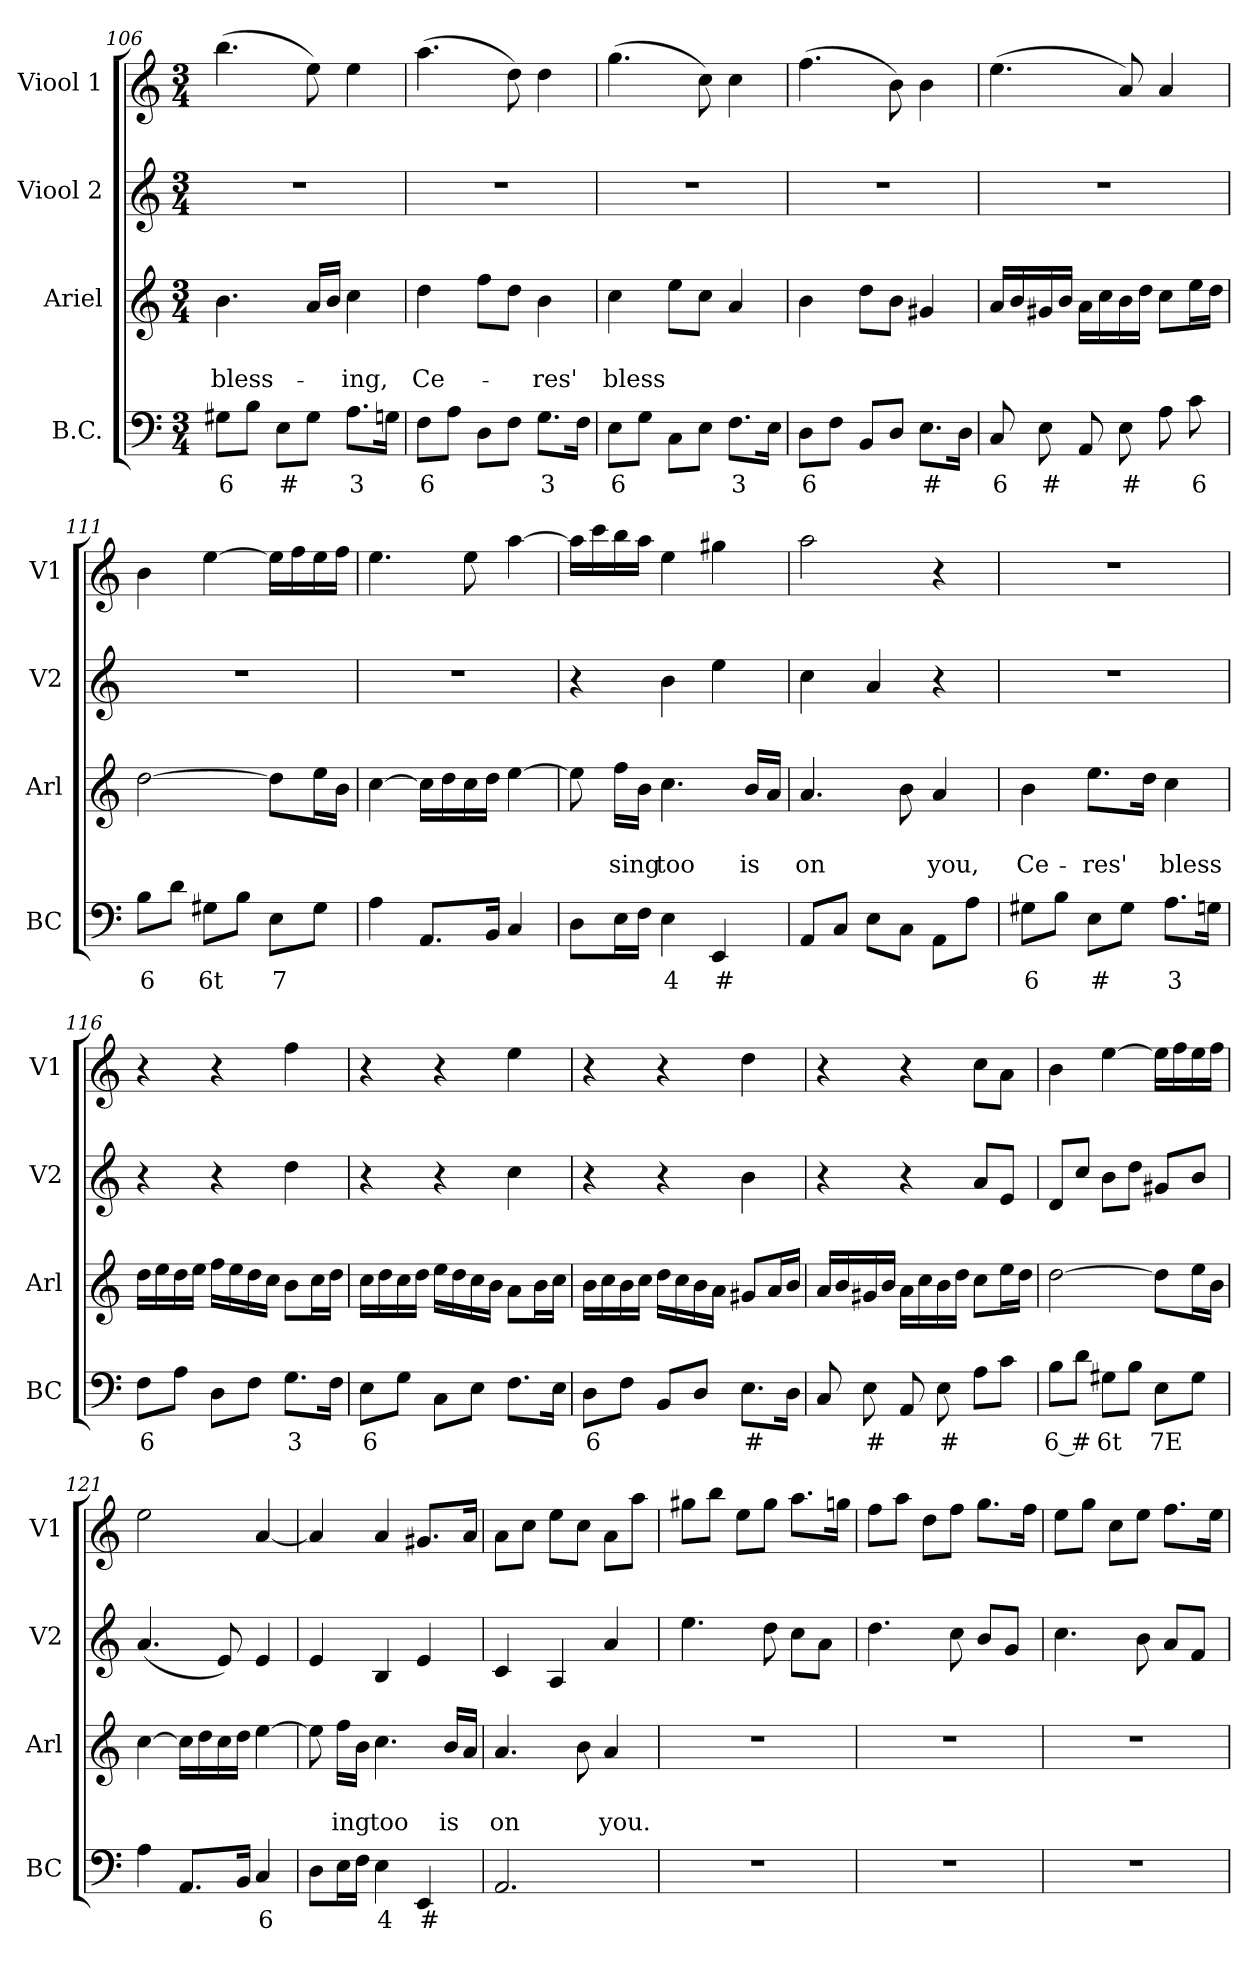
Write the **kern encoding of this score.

**kern	**text	**kern	**text	**text	**kern	**kern
*part4	*part4	*part3	*part3	*part3	*part2	*part1
*staff4	*staff4	*staff3	*staff3	*staff3	*staff2	*staff1
*I"B.C.	*	*I"Ariel	*	*	*I"Viool 2	*I"Viool 1
*I'BC	*	*I'Arl	*	*	*I'V2	*I'V1
!!LO:LB:g=z
*clefF4	*	*clefG2	*	*	*clefG2	*clefG2
*k[]	*	*k[]	*	*	*k[]	*k[]
*C:	*	*C:	*	*	*C:	*C:
*M3/4	*	*M3/4	*	*	*M3/4	*M3/4
=106	=106	=106	=106	=106	=106	=106
!	!LO:LY:b	!	!	!LO:LY:b	!	!
8G#X\L	6	4.b\	.	bless-	2.r	(>4.bb\
8B\J	.	.	.	.	.	.
!	!LO:LY:b	!	!	!	!	!
8E\L	#	.	.	.	.	.
8G#\J	.	16a/LL	.	.	.	8ee\)
.	.	16b/JJ	.	.	.	.
!	!LO:LY:b	!	!	!LO:LY:b	!	!
8.A\L	3	4cc\	.	-ing,	.	4ee\
16Gn\Jk	.	.	.	.	.	.
=107	=107	=107	=107	=107	=107	=107
!	!LO:LY:b	!	!	!LO:LY:b	!	!
8F\L	6	4dd\	.	Ce-	2.r	(>4.aa\
8A\J	.	.	.	.	.	.
8D\L	.	8ff\L	.	.	.	.
8F\J	.	8dd\J	.	.	.	8dd\)
!	!LO:LY:b	!	!	!LO:LY:b	!	!
8.G\L	3	4b\	.	-res'	.	4dd\
16F\Jk	.	.	.	.	.	.
=108	=108	=108	=108	=108	=108	=108
!	!LO:LY:b	!	!	!LO:LY:b	!	!
8E\L	6	4cc\	.	bless	2.r	(>4.gg\
8G\J	.	.	.	.	.	.
8C\L	.	8ee\L	.	.	.	.
8E\J	.	8cc\J	.	.	.	8cc\)
!	!LO:LY:b	!	!	!	!	!
8.F\L	3	4a/	.	.	.	4cc\
16E\Jk	.	.	.	.	.	.
=109	=109	=109	=109	=109	=109	=109
!	!LO:LY:b	!	!	!	!	!
8D\L	6	4b\	.	.	2.r	(>4.ff\
8F\J	.	.	.	.	.	.
8BB/L	.	8dd\L	.	.	.	.
8D/J	.	8b\J	.	.	.	8b\)
!	!LO:LY:b	!	!	!	!	!
8.E\L	#	4g#X/	.	.	.	4b\
16D\Jk	.	.	.	.	.	.
!!LO:PB:g=z
=110	=110	=110	=110	=110	=110	=110
!	!LO:LY:b	!	!	!	!	!
8C/	6	16a/LL	.	.	2.r	(>4.ee\
.	.	16b/	.	.	.	.
!	!LO:LY:b	!	!	!	!	!
8E\	#	16g#X/	.	.	.	.
.	.	16b/JJ	.	.	.	.
8AA/	.	16a\LL	.	.	.	.
.	.	16cc\	.	.	.	.
!	!LO:LY:b	!	!	!	!	!
8E\	#	16b\	.	.	.	8a/)
.	.	16dd\JJ	.	.	.	.
8A\	.	8cc\L	.	.	.	4a/
!	!LO:LY:b	!	!	!	!	!
8c\	6	16ee\L	.	.	.	.
.	.	16dd\JJ	.	.	.	.
=111	=111	=111	=111	=111	=111	=111
!	!LO:LY:b	!	!	!	!	!
8B\L	6	[2dd\	.	.	2.r	4b\
8d\J	.	.	.	.	.	.
!	!LO:LY:b	!	!	!	!	!
8G#X\L	6t	.	.	.	.	[4ee\
8B\J	.	.	.	.	.	.
!	!LO:LY:b	!	!	!	!	!
8E\L	7	8dd\L]	.	.	.	16ee\LL]
.	.	.	.	.	.	16ff\
8G#\J	.	16ee\L	.	.	.	16ee\
.	.	16b\JJ	.	.	.	16ff\JJ
=112	=112	=112	=112	=112	=112	=112
4A\	.	[4cc\	.	.	2.r	4.ee\
8.AA/L	.	16cc\LL]	.	.	.	.
.	.	16dd\	.	.	.	.
.	.	16cc\	.	.	.	8ee\
16BB/Jk	.	16dd\JJ	.	.	.	.
4C/	.	[4ee\	.	.	.	[4aa\
=113	=113	=113	=113	=113	=113	=113
8D\L	.	8ee\]	.	.	4r	16aa\LL]
.	.	.	.	.	.	16ccc\
!	!	!	!	!LO:LY:b	!	!
16E\L	.	16ff\LL	.	sing	.	16bb\
16F\JJ	.	16b\JJ	.	.	.	16aa\JJ
!	!LO:LY:b	!	!	!LO:LY:b	!	!
4E\	4	4.cc\	.	too	4b\	4ee\
!	!LO:LY:b	!	!	!	!	!
4EE/	#	.	.	.	4ee\	4gg#X\
!	!	!	!	!LO:LY:b	!	!
.	.	16b/LL	.	is	.	.
.	.	16a/JJ	.	.	.	.
!!LO:LB:g=z
=114	=114	=114	=114	=114	=114	=114
!	!	!	!	!LO:LY:b	!	!
8AA/L	.	4.a/	.	on	4cc\	2aa\
8C/J	.	.	.	.	.	.
8E\L	.	.	.	.	4a/	.
8C\J	.	8b\	.	.	.	.
!	!	!	!	!LO:LY:b	!	!
8AA\L	.	4a/	.	you,	4r	4r
8A\J	.	.	.	.	.	.
=115	=115	=115	=115	=115	=115	=115
!	!LO:LY:b	!	!	!LO:LY:b	!	!
8G#X\L	6	4b\	.	Ce-	2.r	2.r
8B\J	.	.	.	.	.	.
!	!LO:LY:b	!	!	!LO:LY:b	!	!
8E\L	#	8.ee\L	.	-res'	.	.
8G#\J	.	.	.	.	.	.
.	.	16dd\Jk	.	.	.	.
!	!LO:LY:b	!	!	!LO:LY:b	!	!
8.A\L	3	4cc\	.	bless	.	.
16Gn\Jk	.	.	.	.	.	.
=116	=116	=116	=116	=116	=116	=116
!	!LO:LY:b	!	!	!	!	!
8F\L	6	16dd\LL	.	.	4r	4r
.	.	16ee\	.	.	.	.
8A\J	.	16dd\	.	.	.	.
.	.	16ee\JJ	.	.	.	.
8D\L	.	16ff\LL	.	.	4r	4r
.	.	16ee\	.	.	.	.
8F\J	.	16dd\	.	.	.	.
.	.	16cc\JJ	.	.	.	.
!	!LO:LY:b	!	!	!	!	!
8.G\L	3	8b\L	.	.	4dd\	4ff\
.	.	16cc\L	.	.	.	.
16F\Jk	.	16dd\JJ	.	.	.	.
=117	=117	=117	=117	=117	=117	=117
!	!LO:LY:b	!	!	!	!	!
8E\L	6	16cc\LL	.	.	4r	4r
.	.	16dd\	.	.	.	.
8G\J	.	16cc\	.	.	.	.
.	.	16dd\JJ	.	.	.	.
8C\L	.	16ee\LL	.	.	4r	4r
.	.	16dd\	.	.	.	.
8E\J	.	16cc\	.	.	.	.
.	.	16b\JJ	.	.	.	.
8.F\L	.	8a\L	.	.	4cc\	4ee\
.	.	16b\L	.	.	.	.
16E\Jk	.	16cc\JJ	.	.	.	.
!!LO:LB:g=z
=118	=118	=118	=118	=118	=118	=118
!	!LO:LY:b	!	!	!	!	!
8D\L	6	16b\LL	.	.	4r	4r
.	.	16cc\	.	.	.	.
8F\J	.	16b\	.	.	.	.
.	.	16cc\JJ	.	.	.	.
8BB/L	.	16dd\LL	.	.	4r	4r
.	.	16cc\	.	.	.	.
8D/J	.	16b\	.	.	.	.
.	.	16a\JJ	.	.	.	.
!	!LO:LY:b	!	!	!	!	!
8.E\L	#	8g#X/L	.	.	4b\	4dd\
.	.	16a/L	.	.	.	.
16D\Jk	.	16b/JJ	.	.	.	.
=119	=119	=119	=119	=119	=119	=119
8C/	.	16a/LL	.	.	4r	4r
.	.	16b/	.	.	.	.
!	!LO:LY:b	!	!	!	!	!
8E\	#	16g#X/	.	.	.	.
.	.	16b/JJ	.	.	.	.
8AA/	.	16a\LL	.	.	4r	4r
.	.	16cc\	.	.	.	.
!	!LO:LY:b	!	!	!	!	!
8E\	#	16b\	.	.	.	.
.	.	16dd\JJ	.	.	.	.
8A\L	.	8cc\L	.	.	8a/L	8cc\L
8c\J	.	16ee\L	.	.	8e/J	8a\J
.	.	16dd\JJ	.	.	.	.
=120	=120	=120	=120	=120	=120	=120
!	!LO:LY:b	!	!	!	!	!
8B\L	6 #	[2dd\	.	.	8d/L	4b\
8d\J	.	.	.	.	8cc/J	.
!	!LO:LY:b	!	!	!	!	!
8G#X\L	6t	.	.	.	8b\L	[4ee\
8B\J	.	.	.	.	8dd\J	.
!	!LO:LY:b	!	!	!	!	!
8E\L	7E	8dd\L]	.	.	8g#X/L	16ee\LL]
.	.	.	.	.	.	16ff\
8G#\J	.	16ee\L	.	.	8b/J	16ee\
.	.	16b\JJ	.	.	.	16ff\JJ
=121	=121	=121	=121	=121	=121	=121
4A\	.	[4cc\	.	.	(<4.a/	2ee\
8.AA/L	.	16cc\LL]	.	.	.	.
.	.	16dd\	.	.	.	.
.	.	16cc\	.	.	8e/)	.
16BB/Jk	.	16dd\JJ	.	.	.	.
!	!LO:LY:b	!	!	!	!	!
4C/	6	[4ee\	.	.	4e/	[4a/
!!LO:PB:g=z
=122	=122	=122	=122	=122	=122	=122
8D\L	.	8ee\]	.	.	4e/	4a/]
!	!	!	!	!LO:LY:b	!	!
16E\L	.	16ff\LL	.	ing	.	.
16F\JJ	.	16b\JJ	.	.	.	.
!	!LO:LY:b	!	!	!LO:LY:b	!	!
4E\	4	4.cc\	.	too	4B/	4a/
!	!LO:LY:b	!	!	!	!	!
4EE/	#	.	.	.	4e/	8.g#X/L
!	!	!	!	!LO:LY:b	!	!
.	.	16b/LL	.	is	.	.
.	.	16a/JJ	.	.	.	16a/Jk
=123	=123	=123	=123	=123	=123	=123
!	!	!	!	!LO:LY:b	!	!
2.AA/	.	4.a/	.	on	4c/	8a\L
.	.	.	.	.	.	8cc\J
.	.	.	.	.	4A/	8ee\L
.	.	8b\	.	.	.	8cc\J
!	!	!	!	!LO:LY:b	!	!
.	.	4a/	.	you.	4a/	8a\L
.	.	.	.	.	.	8aa\J
=124	=124	=124	=124	=124	=124	=124
2.r	.	2.r	.	.	4.ee\	8gg#X\L
.	.	.	.	.	.	8bb\J
.	.	.	.	.	.	8ee\L
.	.	.	.	.	8dd\	8gg#\J
.	.	.	.	.	8cc\L	8.aa\L
.	.	.	.	.	8a\J	.
.	.	.	.	.	.	16ggn\Jk
=125	=125	=125	=125	=125	=125	=125
2.r	.	2.r	.	.	4.dd\	8ff\L
.	.	.	.	.	.	8aa\J
.	.	.	.	.	.	8dd\L
.	.	.	.	.	8cc\	8ff\J
.	.	.	.	.	8b/L	8.gg\L
.	.	.	.	.	8g/J	.
.	.	.	.	.	.	16ff\Jk
!!LO:LB:g=z
=126	=126	=126	=126	=126	=126	=126
2.r	.	2.r	.	.	4.cc\	8ee\L
.	.	.	.	.	.	8gg\J
.	.	.	.	.	.	8cc\L
.	.	.	.	.	8b\	8ee\J
.	.	.	.	.	8a/L	8.ff\L
.	.	.	.	.	8f/J	.
.	.	.	.	.	.	16ee\Jk
=	=	=	=	=	=	=
*-	*-	*-	*-	*-	*-	*-
